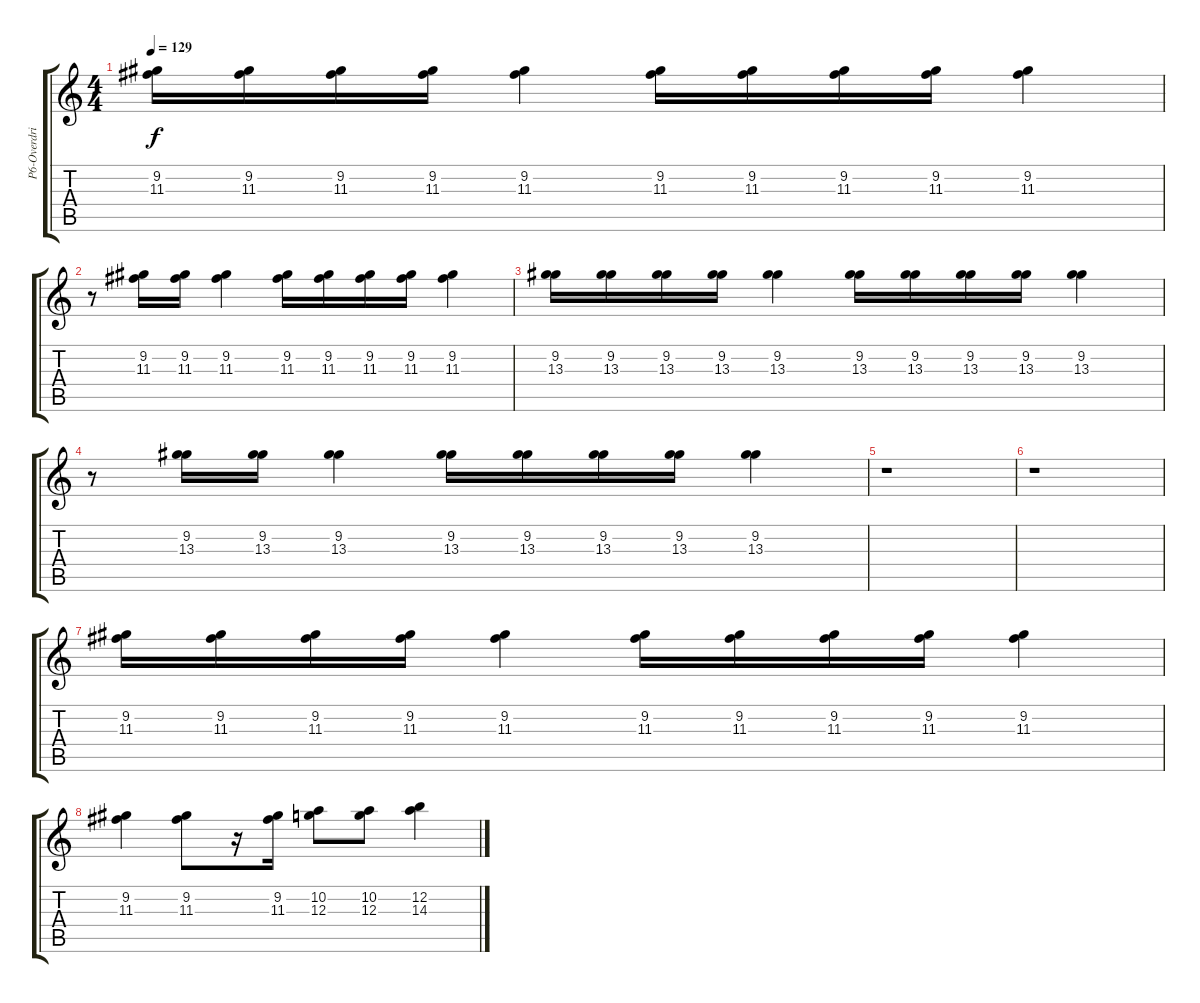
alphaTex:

\track ("P6-Overdriven Guitar" "P6-Overdri") {instrument overdrivenguitar}
\staff {score tabs}
\tuning (E4 B3 G3 D3 A2 E2) {hide}
\ts (4 4)
\tempo 129
\clef g2
\ks c
(9.2 11.3).16{dy f volume 9} (9.2 11.3).16 (9.2 11.3).16 (9.2 11.3).16 (9.2 11.3).4 (9.2 11.3).16 (9.2 11.3).16 (9.2 11.3).16 (9.2 11.3).16 (9.2 11.3).4 |
r.8 (9.2 11.3).16 (9.2 11.3).16 (9.2 11.3).4 (9.2 11.3).16 (9.2 11.3).16 (9.2 11.3).16 (9.2 11.3).16 (9.2 11.3).4 |
(9.2 13.3).16 (9.2 13.3).16 (9.2 13.3).16 (9.2 13.3).16 (9.2 13.3).4 (9.2 13.3).16 (9.2 13.3).16 (9.2 13.3).16 (9.2 13.3).16 (9.2 13.3).4 |
r.8 (9.2 13.3).16 (9.2 13.3).16 (9.2 13.3).4 (9.2 13.3).16 (9.2 13.3).16 (9.2 13.3).16 (9.2 13.3).16 (9.2 13.3).4 |
r.1 |
r.1 |
(9.2 11.3).16 (9.2 11.3).16 (9.2 11.3).16 (9.2 11.3).16 (9.2 11.3).4 (9.2 11.3).16 (9.2 11.3).16 (9.2 11.3).16 (9.2 11.3).16 (9.2 11.3).4 |
(9.2 11.3).4 (9.2 11.3).8 r.16 (9.2 11.3).16 (10.2 12.3).8 (10.2 12.3).8 (12.2 14.3).4
